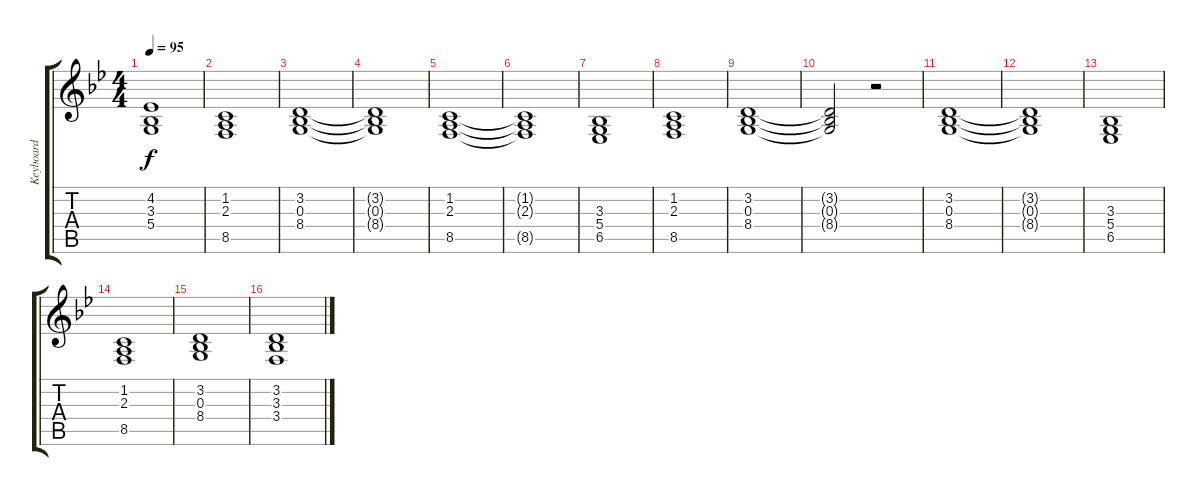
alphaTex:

\track ("Keyboard" "Keyboard") {instrument stringensemble2}
\staff {score tabs}
\tuning (E4 B3 G3 D3 A2 E2) {hide}
\ts (4 4)
\tempo 95
\clef g2
\ks gminor
(4.2 3.3 5.4).1{dy f} |
(1.2 2.3 8.5).1 |
(3.2 0.3 8.4).1 |
(3.2{t} 0.3{t} 8.4{t}).1 |
(1.2 2.3 8.5).1 |
(1.2{t} 2.3{t} 8.5{t}).1 |
(3.3 5.4 6.5).1 |
(1.2 2.3 8.5).1 |
(3.2 0.3 8.4).1 |
(3.2{t} 0.3{t} 8.4{t}).2 r.2 |
(3.2 0.3 8.4).1 |
(3.2{t} 0.3{t} 8.4{t}).1 |
(3.3 5.4 6.5).1 |
(1.2 2.3 8.5).1 |
(3.2 0.3 8.4).1 |
(3.2 3.3 3.4).1
